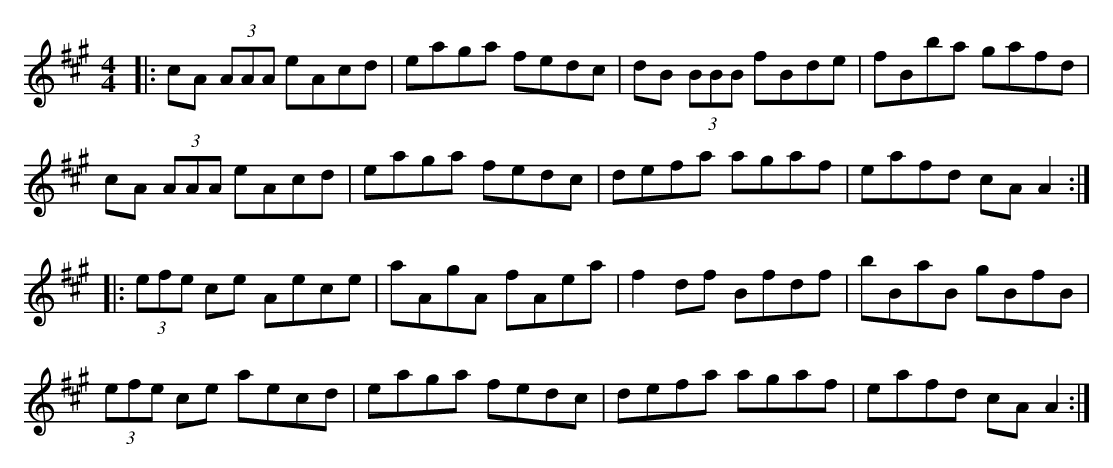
X:1
M:4/4
K:A
|:cA (3AAA eAcd|eaga fedc|dB (3BBB fBde|fBba gafd|
cA (3AAA eAcd|eaga fedc|defa agaf|eafd cA A2:|
|:(3efe ce Aece|aAgA fAea|f2df Bfdf|bBaB gBfB|
(3efe ce aecd|eaga fedc|defa agaf|eafd cA A2:|
